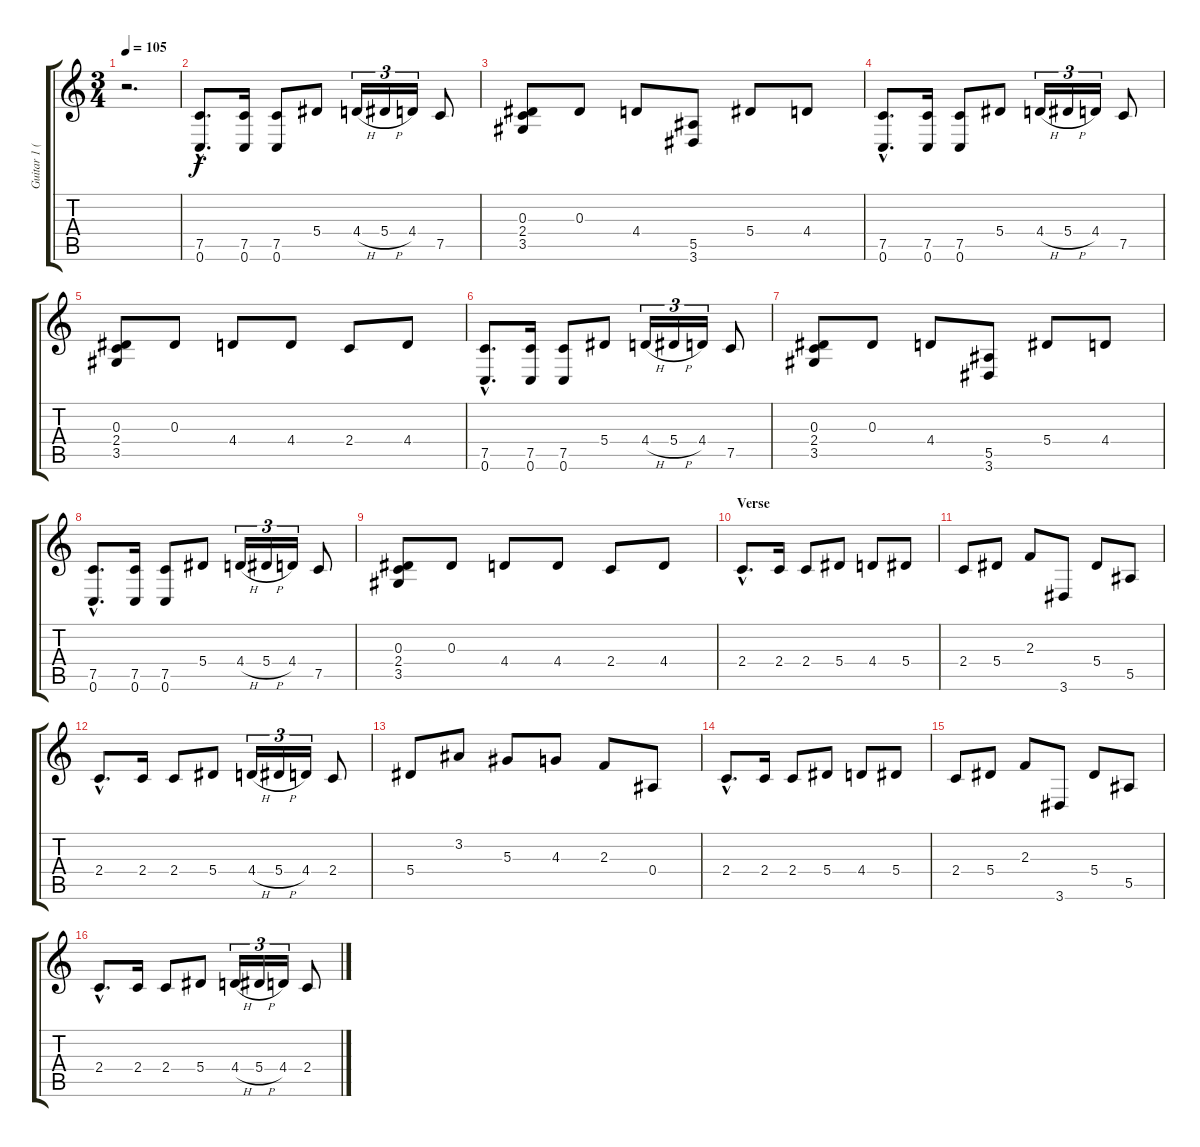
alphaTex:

\track ("Guitar 1 (Lead)" "Guitar 1 (") {instrument overdrivenguitar}
\staff {score tabs}
\tuning (C4 G3 Eb3 Bb2 F2 C2) {hide}
\ts (3 4)
\tempo 105
\clef g2
\ks c
r.2{d dy f instrument overdrivenguitar} |
(7.5{hac} 0.6{hac}).8{d} (7.5 0.6).16 (7.5 0.6).8 5.4.8 4.4{h}.16{tu (3 2)} 5.4{h}.16{tu (3 2)} 4.4.16{tu (3 2)} 7.5.8 |
(0.3 2.4 3.5).8 0.3.8 4.4.8 (5.5 3.6).8 5.4.8 4.4.8 |
(7.5{hac} 0.6{hac}).8{d} (7.5 0.6).16 (7.5 0.6).8 5.4.8 4.4{h}.16{tu (3 2)} 5.4{h}.16{tu (3 2)} 4.4.16{tu (3 2)} 7.5.8 |
(0.3 2.4 3.5).8 0.3.8 4.4.8 4.4.8 2.4.8 4.4.8 |
(7.5{hac} 0.6{hac}).8{d} (7.5 0.6).16 (7.5 0.6).8 5.4.8 4.4{h}.16{tu (3 2)} 5.4{h}.16{tu (3 2)} 4.4.16{tu (3 2)} 7.5.8 |
(0.3 2.4 3.5).8 0.3.8 4.4.8 (5.5 3.6).8 5.4.8 4.4.8 |
(7.5{hac} 0.6{hac}).8{d} (7.5 0.6).16 (7.5 0.6).8 5.4.8 4.4{h}.16{tu (3 2)} 5.4{h}.16{tu (3 2)} 4.4.16{tu (3 2)} 7.5.8 |
(0.3 2.4 3.5).8 0.3.8 4.4.8 4.4.8 2.4.8 4.4.8 |
\section ("" "Verse")
2.4{hac}.8{d} 2.4.16 2.4.8 5.4.8 4.4.8 5.4.8 |
2.4.8 5.4.8 2.3.8 3.6.8 5.4.8 5.5.8 |
2.4{hac}.8{d} 2.4.16 2.4.8 5.4.8 4.4{h}.16{tu (3 2)} 5.4{h}.16{tu (3 2)} 4.4.16{tu (3 2)} 2.4.8 |
5.4.8 3.2.8 5.3.8 4.3.8 2.3.8 0.4.8 |
2.4{hac}.8{d} 2.4.16 2.4.8 5.4.8 4.4.8 5.4.8 |
2.4.8 5.4.8 2.3.8 3.6.8 5.4.8 5.5.8 |
2.4{hac}.8{d} 2.4.16 2.4.8 5.4.8 4.4{h}.16{tu (3 2)} 5.4{h}.16{tu (3 2)} 4.4.16{tu (3 2)} 2.4.8
